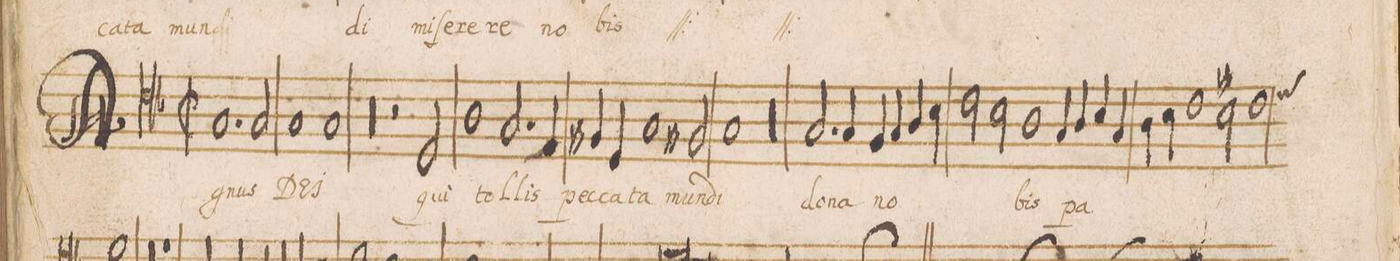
**kern	**text
*I"TENOR	*
*clefC4	*
*k[b-]	*
*met(C|)	*
*M2/1	*
1.G/	A-
2G/	-gnus
=35-	=35-
1G/	DE-
1G/	-I
=36-	=36-
00r	.
=37-	=37-
=38-	=38-
2r	.
2D/	qui
1A\	tol-
=39-	=39-
2.G/	-lis
4E/	pec-
4F#X/	-ca-
4D/	-ta
1G/	mun-
=40-	=40-
2F#X/	.
1G/	-di
=41-	=41-
00r	.
=42-	=42-
=43-	=43-
2.G/	do-
4G/	-na
4Fny/	no-
4G/	.
4A/	.
4B-\	.
=44-	=44-
2c\	.
2B-\	.
1A\	-bis
=45-	=45-
4G/	pa-
4A/	.
4B-/	.
4G/	.
4A\	.
4B-\	.
1c\	.
=46-	=46-
2Bn\	.
1c\	.
=47-	=47-
*-	*-
